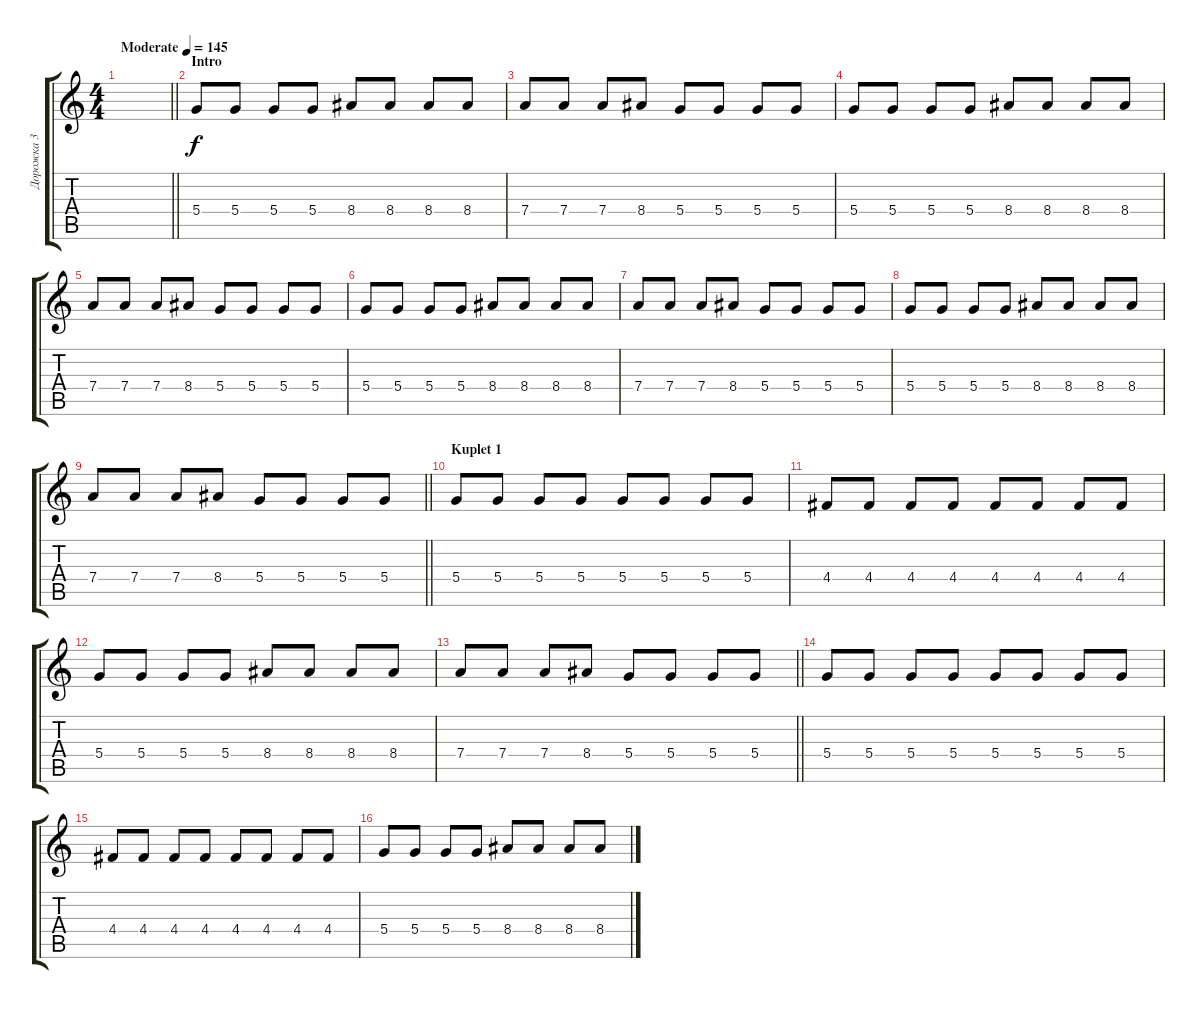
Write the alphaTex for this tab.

\track ("Дорожка 3" "Дорожка 3") {instrument acousticguitarsteel}
\staff {score tabs}
\tuning (E4 B3 G3 D3 A2 E2) {hide}
\ts (4 4)
\tempo (145 "Moderate")
\clef g2
\barLineRight lightlight
\ks c
|
\section ("" "Intro")
5.4.8 5.4.8 5.4.8 5.4.8 8.4.8 8.4.8 8.4.8 8.4.8 |
7.4.8 7.4.8 7.4.8 8.4.8 5.4.8 5.4.8 5.4.8 5.4.8 |
5.4.8 5.4.8 5.4.8 5.4.8 8.4.8 8.4.8 8.4.8 8.4.8 |
7.4.8 7.4.8 7.4.8 8.4.8 5.4.8 5.4.8 5.4.8 5.4.8 |
5.4.8 5.4.8 5.4.8 5.4.8 8.4.8 8.4.8 8.4.8 8.4.8 |
7.4.8 7.4.8 7.4.8 8.4.8 5.4.8 5.4.8 5.4.8 5.4.8 |
5.4.8 5.4.8 5.4.8 5.4.8 8.4.8 8.4.8 8.4.8 8.4.8 |
\barLineRight lightlight
7.4.8 7.4.8 7.4.8 8.4.8 5.4.8 5.4.8 5.4.8 5.4.8 |
\section ("" "Kuplet 1")
5.4.8 5.4.8 5.4.8 5.4.8 5.4.8 5.4.8 5.4.8 5.4.8 |
4.4.8 4.4.8 4.4.8 4.4.8 4.4.8 4.4.8 4.4.8 4.4.8 |
5.4.8 5.4.8 5.4.8 5.4.8 8.4.8 8.4.8 8.4.8 8.4.8 |
\barLineRight lightlight
7.4.8 7.4.8 7.4.8 8.4.8 5.4.8 5.4.8 5.4.8 5.4.8 |
5.4.8 5.4.8 5.4.8 5.4.8 5.4.8 5.4.8 5.4.8 5.4.8 |
4.4.8 4.4.8 4.4.8 4.4.8 4.4.8 4.4.8 4.4.8 4.4.8 |
5.4.8 5.4.8 5.4.8 5.4.8 8.4.8 8.4.8 8.4.8 8.4.8
